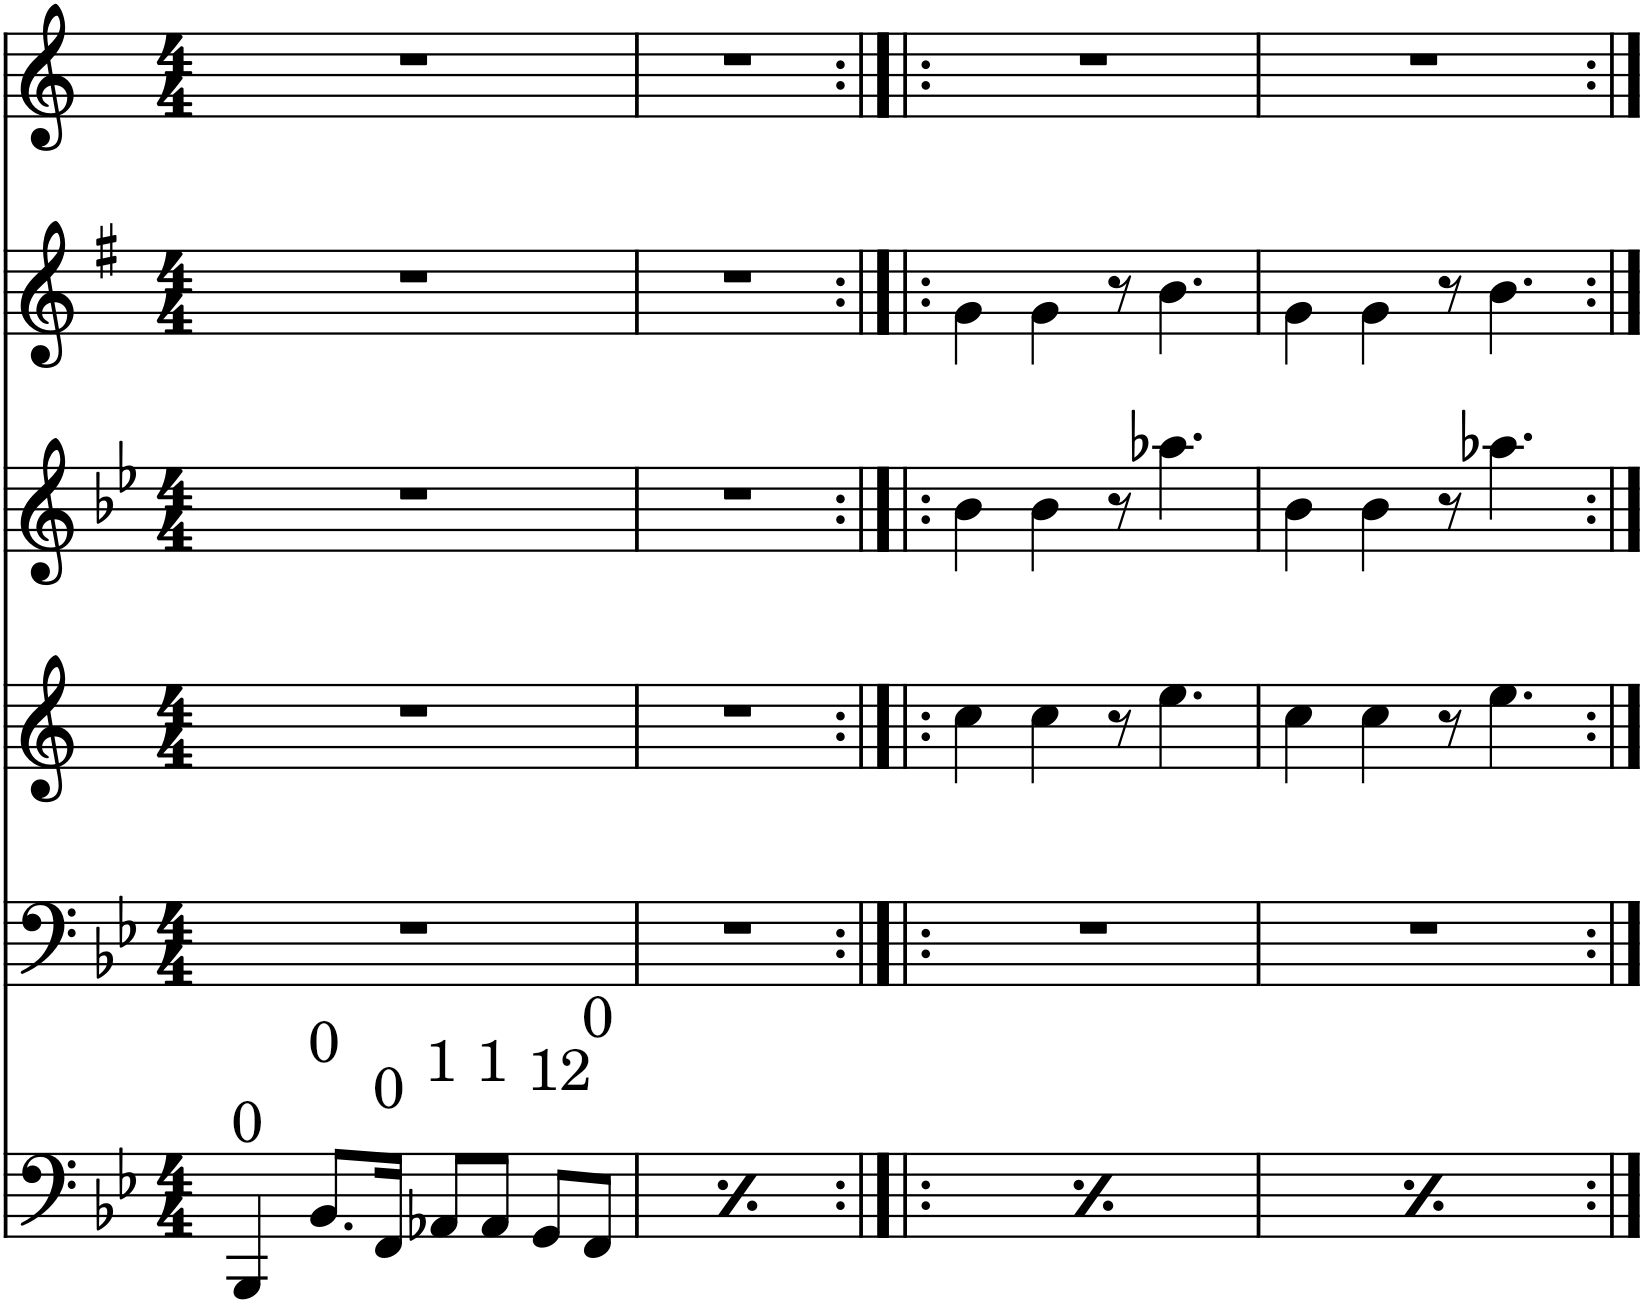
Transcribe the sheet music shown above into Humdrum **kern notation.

**kern	**kern	**kern	**kern	**kern	**kern
*part6	*part5	*part4	*part3	*part2	*part1
*staff6	*staff5	*staff4	*staff3	*staff2	*staff1
*I"Tuba	*I"Trombone	*I"Saxofone Tenor	*I"Flauta	*I"Saxofone Alto	*I"Trompete Bb
*I'Tba	*I'Trb	*	*I'Fl	*	*I'Tpt
*clefF4	*clefF4	*clefG2	*clefG2	*clefG2	*clefG2
*	*	*Trd8c14	*	*Trd5c9	*Trd1c2
*k[b-e-]	*k[b-e-]	*k[]	*k[b-e-]	*k[f#]	*k[]
*M4/4	*M4/4	*M4/4	*M4/4	*M4/4	*M4/4
=1	=1	=1	=1	=1	=1
!LO:TX:a:t=0	!	!	!	!	!
4BBB-/	1r	1r	1r	1r	1r
!LO:TX:a:t=0	!	!	!	!	!
8.BB-/L	.	.	.	.	.
!LO:TX:a:t=0	!	!	!	!	!
16FF/Jk	.	.	.	.	.
!LO:TX:a:t=1	!	!	!	!	!
8AA-X/L	.	.	.	.	.
!LO:TX:a:t=1	!	!	!	!	!
8AA-/J	.	.	.	.	.
!LO:TX:a:t=12	!	!	!	!	!
8GG/L	.	.	.	.	.
!LO:TX:a:t=0	!	!	!	!	!
8FF/J	.	.	.	.	.
=2	=2	=2	=2	=2	=2
!LO:TX:a:t=0	!	!	!	!	!
4BBB-/	1r	1r	1r	1r	1r
!LO:TX:a:t=0	!	!	!	!	!
8.BB-/L	.	.	.	.	.
!LO:TX:a:t=0	!	!	!	!	!
16FF/Jk	.	.	.	.	.
!LO:TX:a:t=1	!	!	!	!	!
8AA-X/L	.	.	.	.	.
!LO:TX:a:t=1	!	!	!	!	!
8AA-/J	.	.	.	.	.
!LO:TX:a:t=12	!	!	!	!	!
8GG/L	.	.	.	.	.
!LO:TX:a:t=0	!	!	!	!	!
8FF/J	.	.	.	.	.
=3:|!|:	=3:|!|:	=3:|!|:	=3:|!|:	=3:|!|:	=3:|!|:
!LO:TX:a:t=0	!	!	!	!	!
4BBB-/	1r	4cc\	4b-\	4g\	1r
!LO:TX:a:t=0	!	!	!	!	!
8.BB-/L	.	4cc\	4b-\	4g\	.
!LO:TX:a:t=0	!	!	!	!	!
16FF/Jk	.	.	.	.	.
!LO:TX:a:t=1	!	!	!	!	!
8AA-X/L	.	8r	8r	8r	.
!LO:TX:a:t=1	!	!	!	!	!
8AA-/J	.	4.ee\	4.aa-X\	4.b\	.
!LO:TX:a:t=12	!	!	!	!	!
8GG/L	.	.	.	.	.
!LO:TX:a:t=0	!	!	!	!	!
8FF/J	.	.	.	.	.
=4	=4	=4	=4	=4	=4
!LO:TX:a:t=0	!	!	!	!	!
4BBB-/	1r	4cc\	4b-\	4g\	1r
!LO:TX:a:t=0	!	!	!	!	!
8.BB-/L	.	4cc\	4b-\	4g\	.
!LO:TX:a:t=0	!	!	!	!	!
16FF/Jk	.	.	.	.	.
!LO:TX:a:t=1	!	!	!	!	!
8AA-X/L	.	8r	8r	8r	.
!LO:TX:a:t=1	!	!	!	!	!
8AA-/J	.	4.ee\	4.aa-X\	4.b\	.
!LO:TX:a:t=12	!	!	!	!	!
8GG/L	.	.	.	.	.
!LO:TX:a:t=0	!	!	!	!	!
8FF/J	.	.	.	.	.
=:|!	=:|!	=:|!	=:|!	=:|!	=:|!
*-	*-	*-	*-	*-	*-
